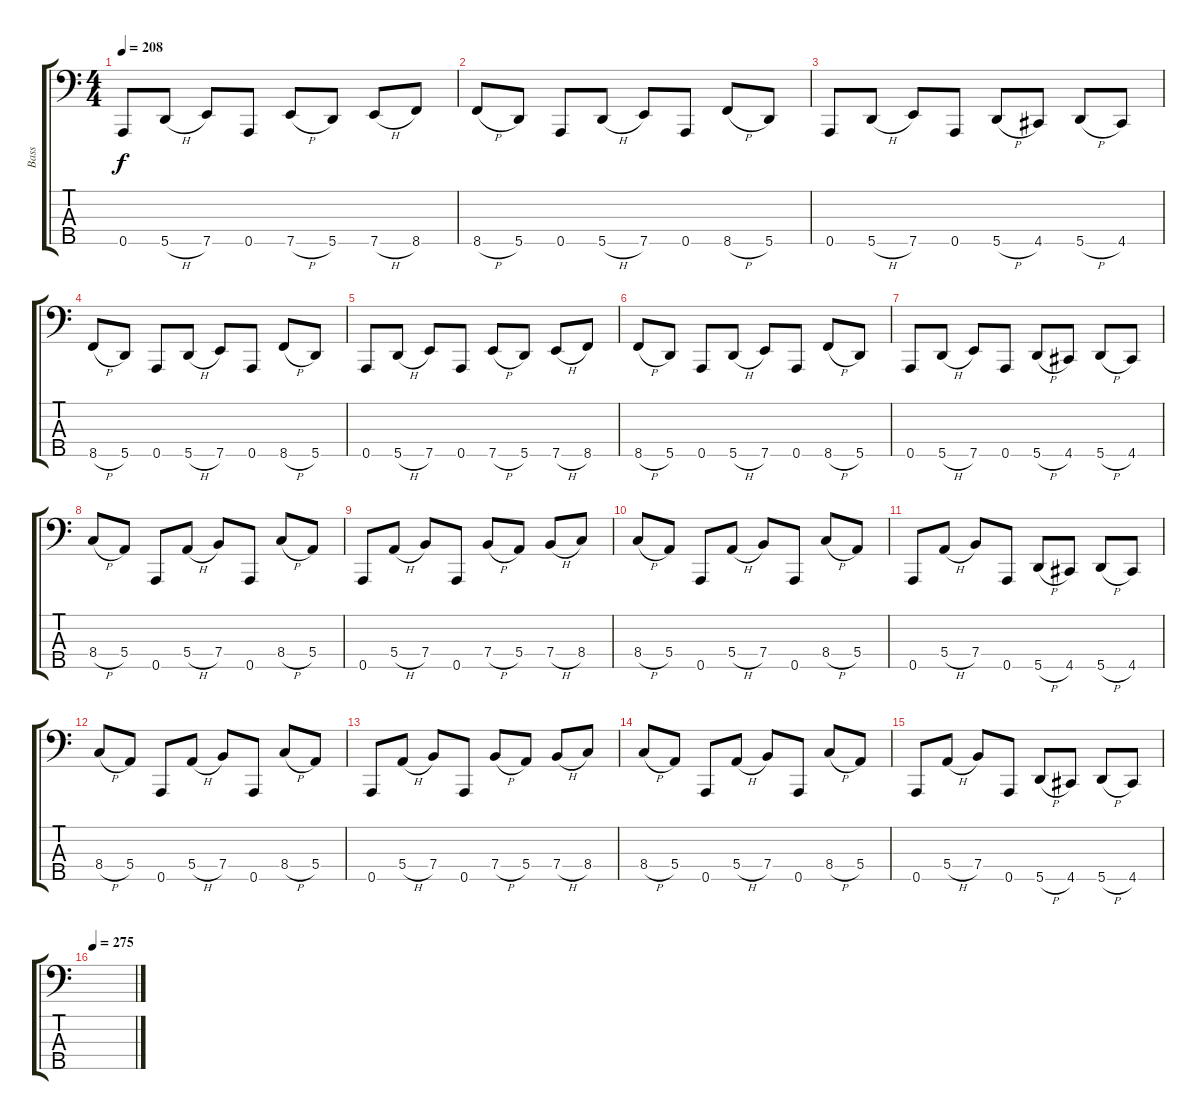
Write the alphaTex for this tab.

\track ("Bass" "Bass") {instrument electricbassfinger}
\staff {score tabs}
\tuning (Gb2 D2 A1 E1 A0) {hide}
\ts (4 4)
\tempo 208
\clef f4
\ks c
0.5.8{dy f} 5.5{h}.8 7.5.8 0.5.8 7.5{h}.8 5.5.8 7.5{h}.8 8.5.8 |
8.5{h}.8 5.5.8 0.5.8 5.5{h}.8 7.5.8 0.5.8 8.5{h}.8 5.5.8 |
0.5.8 5.5{h}.8 7.5.8 0.5.8 5.5{h}.8 4.5.8 5.5{h}.8 4.5.8 |
8.5{h}.8 5.5.8 0.5.8 5.5{h}.8 7.5.8 0.5.8 8.5{h}.8 5.5.8 |
0.5.8 5.5{h}.8 7.5.8 0.5.8 7.5{h}.8 5.5.8 7.5{h}.8 8.5.8 |
8.5{h}.8 5.5.8 0.5.8 5.5{h}.8 7.5.8 0.5.8 8.5{h}.8 5.5.8 |
0.5.8 5.5{h}.8 7.5.8 0.5.8 5.5{h}.8 4.5.8 5.5{h}.8 4.5.8 |
8.4{h}.8 5.4.8 0.5.8 5.4{h}.8 7.4.8 0.5.8 8.4{h}.8 5.4.8 |
0.5.8 5.4{h}.8 7.4.8 0.5.8 7.4{h}.8 5.4.8 7.4{h}.8 8.4.8 |
8.4{h}.8 5.4.8 0.5.8 5.4{h}.8 7.4.8 0.5.8 8.4{h}.8 5.4.8 |
0.5.8 5.4{h}.8 7.4.8 0.5.8 5.5{h}.8 4.5.8 5.5{h}.8 4.5.8 |
8.4{h}.8 5.4.8 0.5.8 5.4{h}.8 7.4.8 0.5.8 8.4{h}.8 5.4.8 |
0.5.8 5.4{h}.8 7.4.8 0.5.8 7.4{h}.8 5.4.8 7.4{h}.8 8.4.8 |
8.4{h}.8 5.4.8 0.5.8 5.4{h}.8 7.4.8 0.5.8 8.4{h}.8 5.4.8 |
0.5.8 5.4{h}.8 7.4.8 0.5.8 5.5{h}.8 4.5.8 5.5{h}.8 4.5.8 |
\tempo 275
